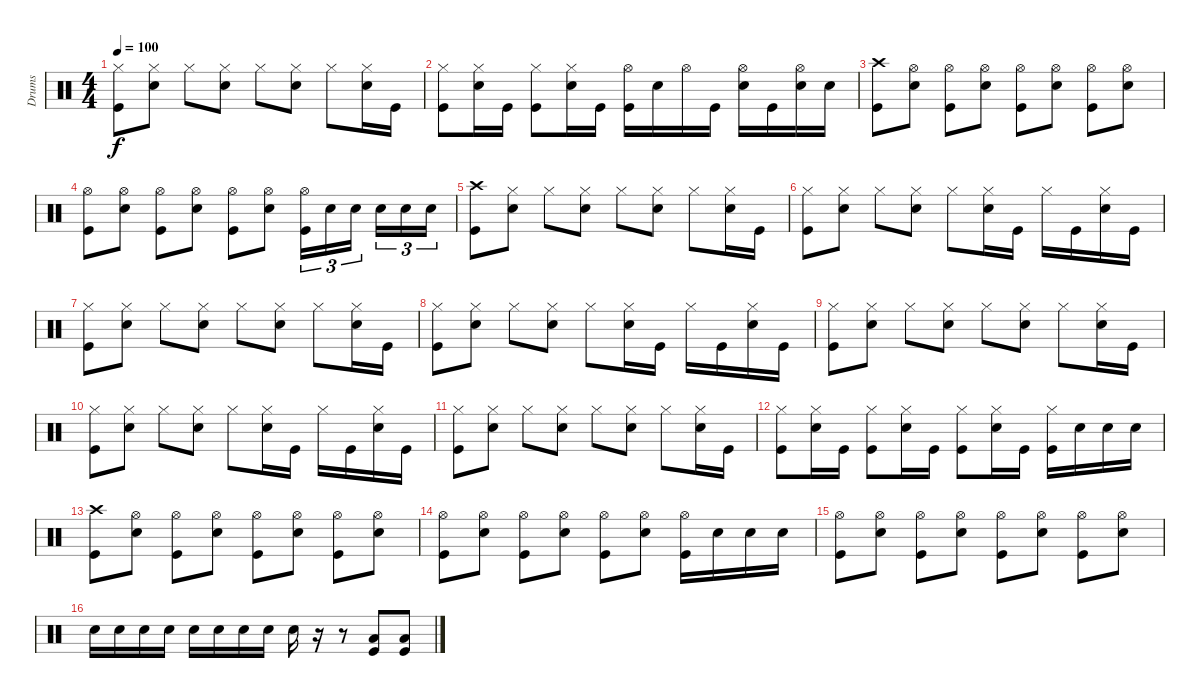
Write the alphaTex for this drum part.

\track ("Drums" "Drums") {instrument percussion}
\staff {score}
\articulation defaults
\ts (4 4)
\tempo 100
\clef neutral
\ks c
("Hi-Hat (closed)" "Kick (hit)").8{dy f} ("Hi-Hat (closed)" "Electric Snare (hit)").8 "Hi-Hat (closed)".8 ("Hi-Hat (closed)" "Electric Snare (hit)").8 "Hi-Hat (closed)".8 ("Hi-Hat (closed)" "Electric Snare (hit)").8 "Hi-Hat (closed)".8 ("Hi-Hat (closed)" "Electric Snare (hit)").16 "Kick (hit)".16 |
("Hi-Hat (closed)" "Kick (hit)").8 ("Hi-Hat (closed)" "Electric Snare (hit)").16 "Kick (hit)".16 ("Hi-Hat (closed)" "Kick (hit)").8 ("Hi-Hat (closed)" "Electric Snare (hit)").16 "Kick (hit)".16 ("Hi-Hat (open)" "Kick (hit)").16 "Electric Snare (hit)".16 "Hi-Hat (open)".16 "Kick (hit)".16 ("Hi-Hat (open)" "Electric Snare (hit)").16 "Kick (hit)".16 ("Hi-Hat (open)" "Electric Snare (hit)").16 "Electric Snare (hit)".16 |
("Crash high (hit)" "Kick (hit)").8 ("Hi-Hat (open)" "Electric Snare (hit)").8 ("Hi-Hat (open)" "Kick (hit)").8 ("Hi-Hat (open)" "Electric Snare (hit)").8 ("Hi-Hat (open)" "Kick (hit)").8 ("Hi-Hat (open)" "Electric Snare (hit)").8 ("Hi-Hat (open)" "Kick (hit)").8 ("Hi-Hat (open)" "Electric Snare (hit)").8 |
("Hi-Hat (open)" "Kick (hit)").8 ("Hi-Hat (open)" "Electric Snare (hit)").8 ("Hi-Hat (open)" "Kick (hit)").8 ("Hi-Hat (open)" "Electric Snare (hit)").8 ("Hi-Hat (open)" "Kick (hit)").8 ("Hi-Hat (open)" "Electric Snare (hit)").8 ("Hi-Hat (open)" "Kick (hit)").16{tu (3 2)} "Electric Snare (hit)".16{tu (3 2)} "Electric Snare (hit)".16{tu (3 2)} "Electric Snare (hit)".16{tu (3 2)} "Electric Snare (hit)".16{tu (3 2)} "Electric Snare (hit)".16{tu (3 2)} |
("Crash high (hit)" "Kick (hit)").8 ("Hi-Hat (closed)" "Electric Snare (hit)").8 "Hi-Hat (closed)".8 ("Hi-Hat (closed)" "Electric Snare (hit)").8 "Hi-Hat (closed)".8 ("Hi-Hat (closed)" "Electric Snare (hit)").8 "Hi-Hat (closed)".8 ("Hi-Hat (closed)" "Electric Snare (hit)").16 "Kick (hit)".16 |
("Hi-Hat (closed)" "Kick (hit)").8 ("Hi-Hat (closed)" "Electric Snare (hit)").8 "Hi-Hat (closed)".8 ("Hi-Hat (closed)" "Electric Snare (hit)").8 "Hi-Hat (closed)".8 ("Hi-Hat (closed)" "Electric Snare (hit)").16 "Kick (hit)".16 "Hi-Hat (closed)".16 "Kick (hit)".16 ("Hi-Hat (closed)" "Electric Snare (hit)").16 "Kick (hit)".16 |
("Hi-Hat (closed)" "Kick (hit)").8 ("Hi-Hat (closed)" "Electric Snare (hit)").8 "Hi-Hat (closed)".8 ("Hi-Hat (closed)" "Electric Snare (hit)").8 "Hi-Hat (closed)".8 ("Hi-Hat (closed)" "Electric Snare (hit)").8 "Hi-Hat (closed)".8 ("Hi-Hat (closed)" "Electric Snare (hit)").16 "Kick (hit)".16 |
("Hi-Hat (closed)" "Kick (hit)").8 ("Hi-Hat (closed)" "Electric Snare (hit)").8 "Hi-Hat (closed)".8 ("Hi-Hat (closed)" "Electric Snare (hit)").8 "Hi-Hat (closed)".8 ("Hi-Hat (closed)" "Electric Snare (hit)").16 "Kick (hit)".16 "Hi-Hat (closed)".16 "Kick (hit)".16 ("Hi-Hat (closed)" "Electric Snare (hit)").16 "Kick (hit)".16 |
("Hi-Hat (closed)" "Kick (hit)").8 ("Hi-Hat (closed)" "Electric Snare (hit)").8 "Hi-Hat (closed)".8 ("Hi-Hat (closed)" "Electric Snare (hit)").8 "Hi-Hat (closed)".8 ("Hi-Hat (closed)" "Electric Snare (hit)").8 "Hi-Hat (closed)".8 ("Hi-Hat (closed)" "Electric Snare (hit)").16 "Kick (hit)".16 |
("Hi-Hat (closed)" "Kick (hit)").8 ("Hi-Hat (closed)" "Electric Snare (hit)").8 "Hi-Hat (closed)".8 ("Hi-Hat (closed)" "Electric Snare (hit)").8 "Hi-Hat (closed)".8 ("Hi-Hat (closed)" "Electric Snare (hit)").16 "Kick (hit)".16 "Hi-Hat (closed)".16 "Kick (hit)".16 ("Hi-Hat (closed)" "Electric Snare (hit)").16 "Kick (hit)".16 |
("Hi-Hat (closed)" "Kick (hit)").8 ("Hi-Hat (closed)" "Electric Snare (hit)").8 "Hi-Hat (closed)".8 ("Hi-Hat (closed)" "Electric Snare (hit)").8 "Hi-Hat (closed)".8 ("Hi-Hat (closed)" "Electric Snare (hit)").8 "Hi-Hat (closed)".8 ("Hi-Hat (closed)" "Electric Snare (hit)").16 "Kick (hit)".16 |
("Hi-Hat (closed)" "Kick (hit)").8 ("Hi-Hat (closed)" "Electric Snare (hit)").16 "Kick (hit)".16 ("Hi-Hat (closed)" "Kick (hit)").8 ("Hi-Hat (closed)" "Electric Snare (hit)").16 "Kick (hit)".16 ("Hi-Hat (closed)" "Kick (hit)").8 ("Hi-Hat (closed)" "Electric Snare (hit)").16 "Kick (hit)".16 ("Hi-Hat (closed)" "Kick (hit)").16 "Electric Snare (hit)".16 "Electric Snare (hit)".16 "Electric Snare (hit)".16 |
("Crash high (hit)" "Kick (hit)").8 ("Hi-Hat (open)" "Electric Snare (hit)").8 ("Hi-Hat (open)" "Kick (hit)").8 ("Hi-Hat (open)" "Electric Snare (hit)").8 ("Hi-Hat (open)" "Kick (hit)").8 ("Hi-Hat (open)" "Electric Snare (hit)").8 ("Hi-Hat (open)" "Kick (hit)").8 ("Hi-Hat (open)" "Electric Snare (hit)").8 |
("Hi-Hat (open)" "Kick (hit)").8 ("Hi-Hat (open)" "Electric Snare (hit)").8 ("Hi-Hat (open)" "Kick (hit)").8 ("Hi-Hat (open)" "Electric Snare (hit)").8 ("Hi-Hat (open)" "Kick (hit)").8 ("Hi-Hat (open)" "Electric Snare (hit)").8 ("Hi-Hat (open)" "Kick (hit)").16 "Electric Snare (hit)".16 "Electric Snare (hit)".16 "Electric Snare (hit)".16 |
("Hi-Hat (open)" "Kick (hit)").8 ("Hi-Hat (open)" "Electric Snare (hit)").8 ("Hi-Hat (open)" "Kick (hit)").8 ("Hi-Hat (open)" "Electric Snare (hit)").8 ("Hi-Hat (open)" "Kick (hit)").8 ("Hi-Hat (open)" "Electric Snare (hit)").8 ("Hi-Hat (open)" "Kick (hit)").8 ("Hi-Hat (open)" "Electric Snare (hit)").8 |
"Electric Snare (hit)".16 "Electric Snare (hit)".16 "Electric Snare (hit)".16 "Electric Snare (hit)".16 "Electric Snare (hit)".16 "Electric Snare (hit)".16 "Electric Snare (hit)".16 "Electric Snare (hit)".16 "Electric Snare (hit)".16 r.16 r.8 ("Low Tom (hit)" "Kick (hit)").8 ("Low Floor Tom (hit)" "Kick (hit)").8
